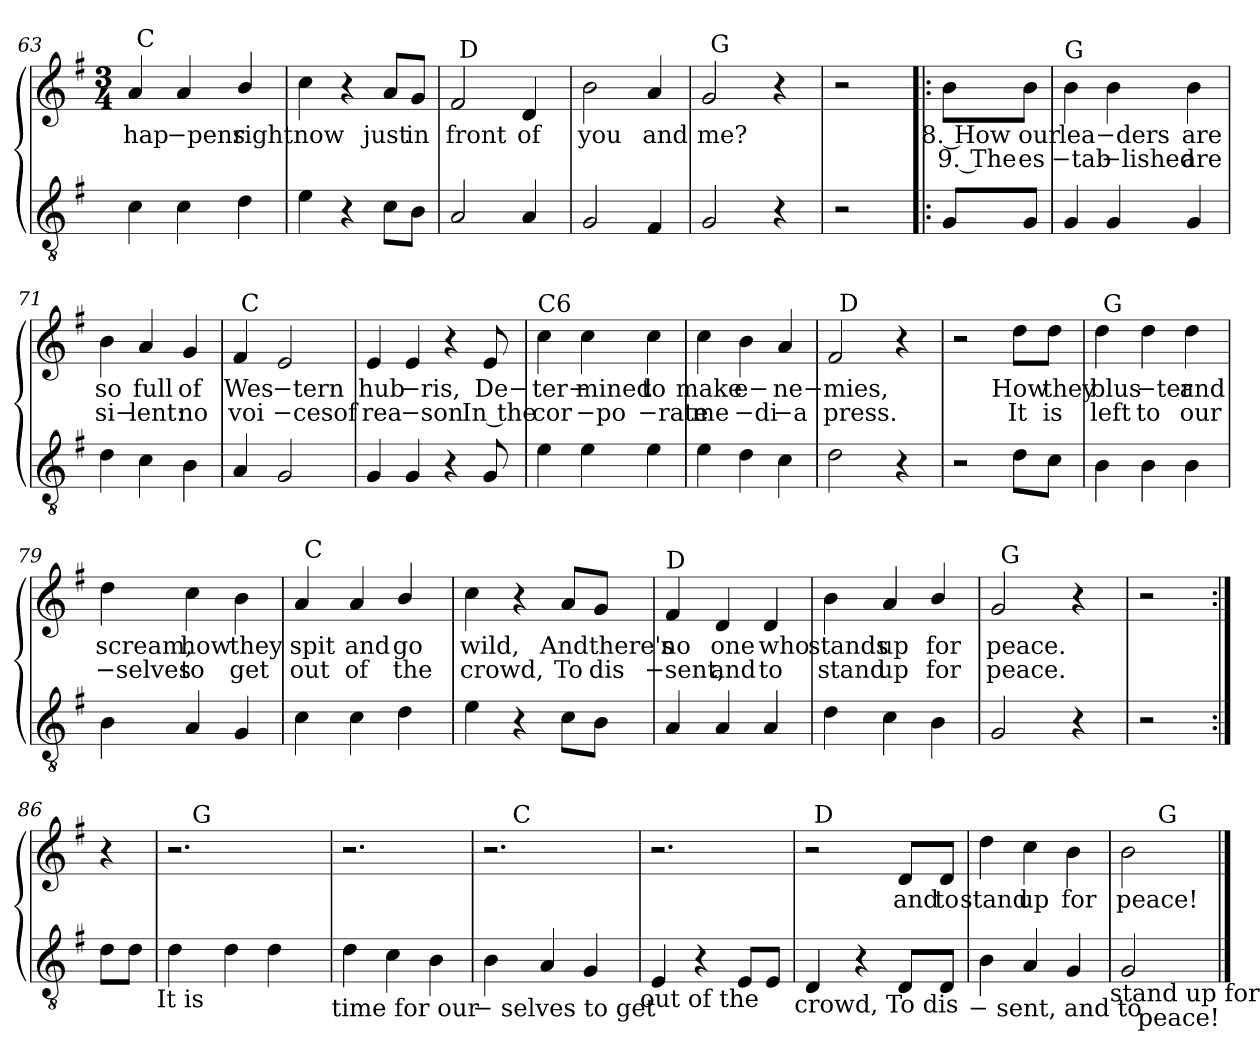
**kern	**kern	**text	**text
*part2	*part1	*part1	*part1
*staff2	*staff1	*staff1	*staff1
!!LO:LB:g=z
*clefGv2	*clefG2	*	*
*k[f#]	*k[f#]	*	*
*G:	*G:	*	*
*	*M3/4	*	*
=63	=63	=63	=63
!	!	!LO:LY:b	!
*	*^	*	*
4c\	4a/	64ryy	hap	.
!	!	!LO:TX:a:t=C	!	!
.	.	2ryy	.	.
!	!	!	!LO:LY:b:rj	!
4c\	4a/	.	−pens	.
!	!	!	!LO:LY:b	!
4d\	4b/	.	right	.
.	.	8...ryy	.	.
=64	=64	=64	=64	=64
!	!	!	!LO:LY:b	!
*	*v	*v	*	*
4e\	4cc\	now	.
4r	4r	.	.
!	!	!LO:LY:b	!
8c\L	8a/L	just	.
!	!	!LO:LY:b	!
8B\J	8g/J	in	.
=65	=65	=65	=65
!	!	!LO:LY:b	!
*	*^	*	*
2A/	2f#/	64ryy	front	.
!	!	!LO:TX:a:t=D	!	!
.	.	2ryy	.	.
!	!	!	!LO:LY:b	!
4A/	4d/	.	of	.
.	.	8...ryy	.	.
=66	=66	=66	=66	=66
!	!	!	!LO:LY:b	!
*	*v	*v	*	*
2G/	2b\	you	.
!	!	!LO:LY:b	!
4F#/	4a/	and	.
=67	=67	=67	=67
!	!	!LO:LY:b	!
*	*^	*	*
2G/	2g/	64ryy	me?	.
!	!	!LO:TX:a:t=G	!	!
.	.	2ryy	.	.
4r	4r	.	.	.
.	.	8...ryy	.	.
*	*v	*v	*	*
=68	=68	=68	=68
2r	2r	.	.
!!LO:LB:g=z
=69!|:	=69!|:	=69!|:	=69!|:
!	!	!LO:LY:b:rj	!LO:LY:b:rj
8G/L	8b\L	8. How	9. The
!	!	!LO:LY:b	!LO:LY:b
8G/J	8b\J	our	es
=70	=70	=70	=70
!	!LO:TX:a:t=G	!	!
!	!	!LO:LY:b	!LO:LY:b
4G/	4b\	lea	−tab
!	!	!LO:LY:b:rj	!LO:LY:b:rj
4G/	4b\	−ders	−lished
!	!	!LO:LY:b	!LO:LY:b
4G/	4b\	are	are
=71	=71	=71	=71
!	!	!LO:LY:b	!LO:LY:b
4d\	4b\	so	si−
!	!	!LO:LY:b	!LO:LY:b
4c\	4a/	full	lent:
!	!	!LO:LY:b	!LO:LY:b
4B\	4g/	of	no
=72	=72	=72	=72
!	!	!LO:LY:b	!LO:LY:b
*	*^	*	*
4A/	4f#/	64ryy	Wes	voi
!	!	!LO:TX:a:t=C	!	!
.	.	2ryy	.	.
!	!	!	!LO:LY:b:rj	!LO:LY:b:rj
2G/	2e/	.	−tern	−cesof
.	.	8...ryy	.	.
=73	=73	=73	=73	=73
!	!	!	!LO:LY:b	!LO:LY:b
*	*v	*v	*	*
4G/	4e/	hub	rea
!	!	!LO:LY:b:rj	!LO:LY:b:rj
4G/	4e/	−ris,	−son
4r	4r	.	.
!	!	!LO:LY:b	!LO:LY:b
8G/	8e/	De−	In the
!!LO:LB:g=z
=74	=74	=74	=74
!	!LO:TX:a:t=C6	!	!
!	!	!LO:LY:b	!LO:LY:b
4e\	4cc\	ter−	cor
!	!	!LO:LY:b	!LO:LY:b
4e\	4cc\	mined	−po
!	!	!LO:LY:b	!LO:LY:b
4e\	4cc\	to	−rate
=75	=75	=75	=75
!	!	!LO:LY:b	!LO:LY:b
4e\	4cc\	make	me
!	!	!LO:LY:b	!LO:LY:b
4d\	4b\	e−	−di
!	!	!LO:LY:b	!LO:LY:b
4c\	4a/	ne−	−a
=76	=76	=76	=76
!	!	!LO:LY:b	!LO:LY:b
*	*^	*	*
2d\	2f#/	32ryy	mies,	press.
!	!	!LO:TX:a:t=D	!	!
.	.	2ryy	.	.
4r	4r	.	.	.
.	.	8..ryy	.	.
*	*v	*v	*	*
=77	=77	=77	=77
2r	2r	.	.
!	!	!LO:LY:b	!LO:LY:b
8d\L	8dd\L	How	It
!	!	!LO:LY:b	!LO:LY:b
8c\J	8dd\J	they	is
=78	=78	=78	=78
!	!	!LO:LY:b	!LO:LY:b
*	*^	*	*
4B\	4dd\	64ryy	blus	left
!	!	!LO:TX:a:t=G	!	!
.	.	2ryy	.	.
!	!	!	!LO:LY:b:rj	!LO:LY:b:rj
4B\	4dd\	.	−ter	to
!	!	!	!LO:LY:b	!LO:LY:b
4B\	4dd\	.	and	our
.	.	8...ryy	.	.
=79	=79	=79	=79	=79
!	!	!	!LO:LY:b	!LO:LY:b
*	*v	*v	*	*
4B\	4dd\	scream,	−selves
!	!	!LO:LY:b	!LO:LY:b
4A/	4cc\	how	to
!	!	!LO:LY:b	!LO:LY:b
4G/	4b\	they	get
!!LO:LB:g=z
=80	=80	=80	=80
!	!	!LO:LY:b	!LO:LY:b
*	*^	*	*
4c\	4a/	64ryy	spit	out
!	!	!LO:TX:a:t=C	!	!
.	.	2ryy	.	.
!	!	!	!LO:LY:b	!LO:LY:b
4c\	4a/	.	and	of
!	!	!	!LO:LY:b	!LO:LY:b
4d\	4b/	.	go	the
.	.	8...ryy	.	.
=81	=81	=81	=81	=81
!	!	!	!LO:LY:b	!LO:LY:b
*	*v	*v	*	*
4e\	4cc\	wild,	crowd,
4r	4r	.	.
!	!	!LO:LY:b	!LO:LY:b
8c\L	8a/L	And	To
!	!	!LO:LY:b	!LO:LY:b
8B\J	8g/J	there's	dis
=82	=82	=82	=82
!	!LO:TX:a:t=D	!	!
!	!	!LO:LY:b	!LO:LY:b
4A/	4f#/	no	−sent,
!	!	!LO:LY:b	!LO:LY:b
4A/	4d/	one	and
!	!	!LO:LY:b	!LO:LY:b
4A/	4d/	who	to
=83	=83	=83	=83
!	!	!LO:LY:b	!LO:LY:b
4d\	4b\	stands	stand
!	!	!LO:LY:b	!LO:LY:b
4c\	4a/	up	up
!	!	!LO:LY:b	!LO:LY:b
4B\	4b/	for	for
=84	=84	=84	=84
!	!	!LO:LY:b	!LO:LY:b
*	*^	*	*
2G/	2g/	64ryy	peace.	peace.
!	!	!LO:TX:a:t=G	!	!
.	.	2ryy	.	.
4r	4r	.	.	.
.	.	8...ryy	.	.
*	*v	*v	*	*
=85	=85	=85	=85
2r	2r	.	.
!!LO:LB:g=z
=86:|!	=86:|!	=86:|!	=86:|!
8d\L	4r	.	.
8d\J	.	.	.
!LO:TX:b:t=It is	!	!	!
=87	=87	=87	=87
!	!LO:N:vis=1	!	!
*	*^	*	*
4d\	2.r	16.ryy	.	.
!	!	!LO:TX:a:t=G	!	!
.	.	2ryy	.	.
4d\	.	.	.	.
4d\	.	.	.	.
.	.	8ryy	.	.
.	.	32ryy	.	.
!LO:TX:b:t=time for our	!	!	!	!
=88	=88	=88	=88	=88
!	!LO:N:vis=1	!	!	!
*	*v	*v	*	*
4d\	2.r	.	.
4c\	.	.	.
4B\	.	.	.
!LO:TX:b:t=− selves to get	!	!	!
=89	=89	=89	=89
!	!LO:N:vis=1	!	!
*	*^	*	*
4B\	2.r	8ryy	.	.
!	!	!LO:TX:a:t=C	!	!
.	.	2ryy	.	.
4A/	.	.	.	.
4G/	.	.	.	.
.	.	8ryy	.	.
!LO:TX:b:t=out of the	!	!	!	!
=90	=90	=90	=90	=90
!	!LO:N:vis=1	!	!	!
*	*v	*v	*	*
4E/	2.r	.	.
4r	.	.	.
8E/L	.	.	.
8E/J	.	.	.
!LO:TX:b:t=crowd, To dis	!	!	!
=91	=91	=91	=91
*	*^	*	*
4D/	2r	64ryy	.	.
!	!	!LO:TX:a:t=D	!	!
.	.	2ryy	.	.
4r	.	.	.	.
!	!	!	!LO:LY:b	!
8D/L	8d/L	.	and	.
.	.	8...ryy	.	.
!	!	!	!LO:LY:b	!
8D/J	8d/J	.	to	.
!LO:TX:b:t=− sent, and to	!	!	!	!
=92	=92	=92	=92	=92
!	!	!	!LO:LY:b	!
*	*v	*v	*	*
4B\	4dd\	stand	.
!	!	!LO:LY:b	!
4A/	4cc\	up	.
!	!	!LO:LY:b	!
4G/	4b\	for	.
!LO:TX:b:t=stand up for	!	!	!
=93	=93	=93	=93
!	!	!LO:LY:b	!
*	*^	*	*
2G/	2b\	8.ryy	peace!	.
!	!	!LO:TX:a:t=G	!	!
.	.	4ryy	.	.
.	.	16ryy	.	.
!LO:TX:b:t=peace!	!	!	!	!
*	*v	*v	*	*
==	==	==	==
*-	*-	*-	*-
